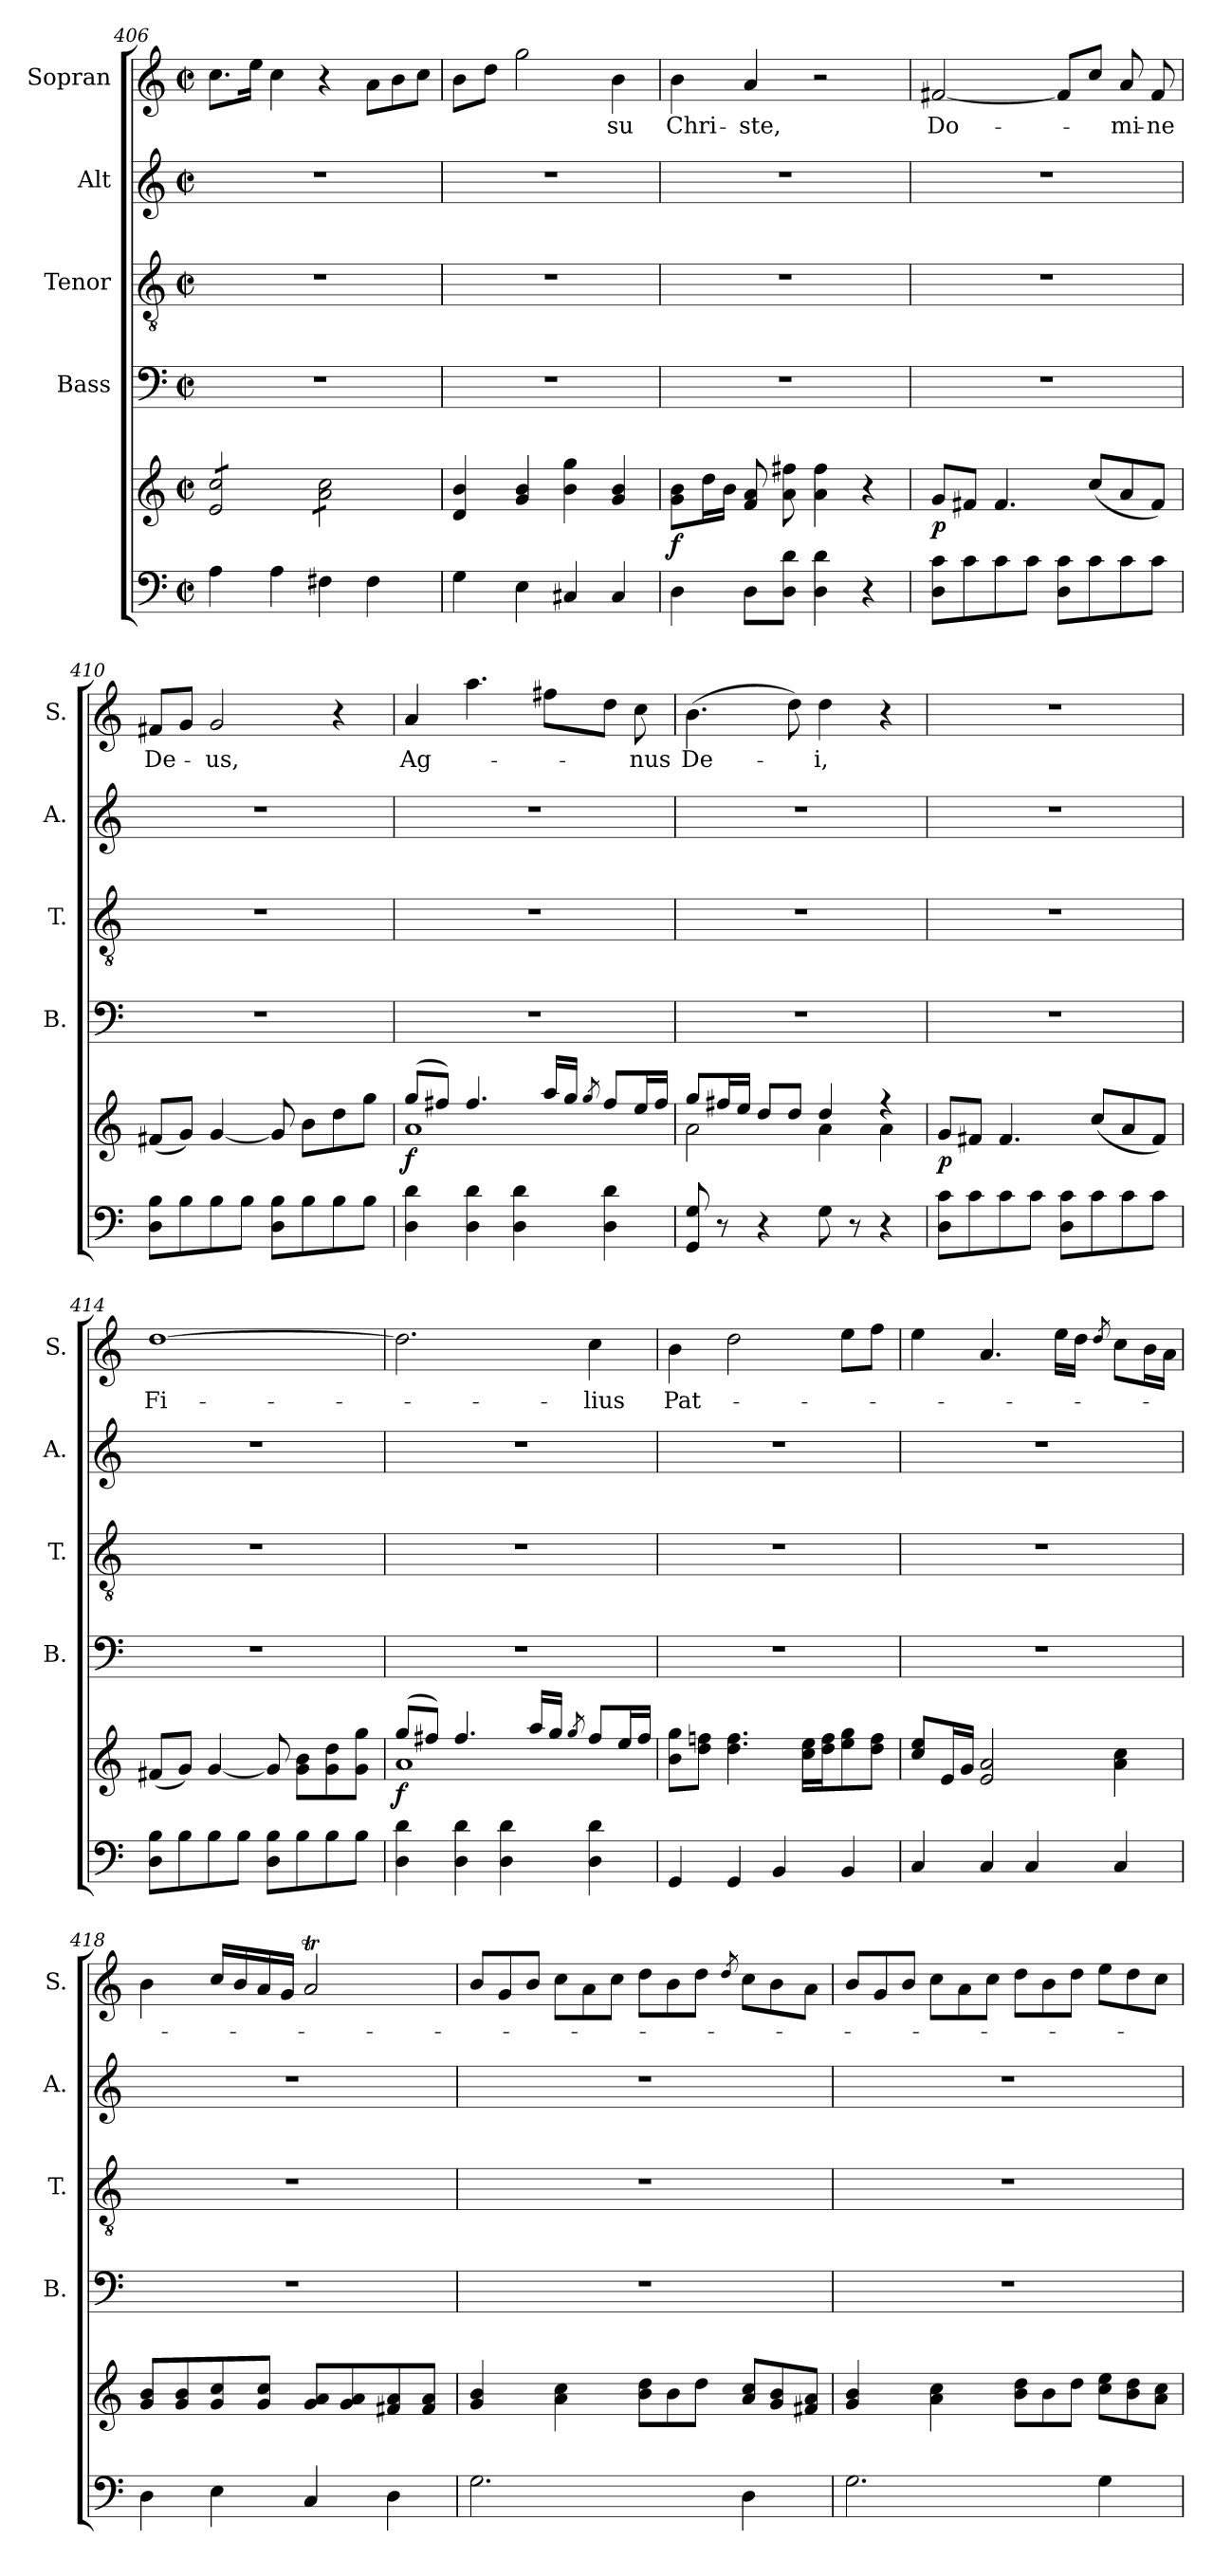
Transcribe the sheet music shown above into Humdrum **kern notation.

**kern	**kern	**dynam	**kern	**kern	**kern	**kern	**text
*part5	*part5	*part5	*part4	*part3	*part2	*part1	*part1
*staff6	*staff5	*staff5/6	*staff4	*staff3	*staff2	*staff1	*staff1
*	*	*	*I"Bass	*I"Tenor	*I"Alt	*I"Sopran	*
*	*	*	*I'B.	*I'T.	*I'A.	*I'S.	*
*clefF4	*clefG2	*	*clefF4	*clefGv2	*clefG2	*clefG2	*
*k[]	*k[]	*	*k[]	*k[]	*k[]	*k[]	*
*C:	*C:	*	*C:	*C:	*C:	*C:	*
*M2/2	*M2/2	*	*M2/2	*M2/2	*M2/2	*M2/2	*
*met(c|)	*met(c|)	*	*met(c|)	*met(c|)	*met(c|)	*met(c|)	*
=406	=406	=406	=406	=406	=406	=406	=406
*	*tremolo	*	*	*	*	*	*
4A\	8e/ 8cc/L	.	1r	1r	1r	8.cc\L	.
.	8e/ 8cc/	.	.	.	.	.	.
.	.	.	.	.	.	16ee\Jk	.
4A\	8e/ 8cc/	.	.	.	.	4cc\	.
.	8e/ 8cc/J	.	.	.	.	.	.
4F#X\	8a\ 8cc\L	.	.	.	.	4r	.
.	8a\ 8cc\	.	.	.	.	.	.
*	*	*	*	*	*	*Xtuplet	*
4F#\	8a\ 8cc\	.	.	.	.	12a\L	.
.	.	.	.	.	.	12b\	.
.	8a\ 8cc\J	.	.	.	.	.	.
*	*Xtremolo	*	*	*	*	*	*
.	.	.	.	.	.	12cc\J	.
!!LO:LB:g=z
=407	=407	=407	=407	=407	=407	=407	=407
4G\	4d/ 4b/	.	1r	1r	1r	8b\L	.
.	.	.	.	.	.	8dd\J	.
4E\	4g/ 4b/	.	.	.	.	2gg\	.
4C#X/	4b\ 4gg\	.	.	.	.	.	.
!	!	!	!	!	!	!	!LO:LY:b
4C#/	4g/ 4b/	.	.	.	.	4b\	-su
=408	=408	=408	=408	=408	=408	=408	=408
!	!	!LO:DY:b	!	!	!	!	!LO:LY:b
4D\	8g\ 8b\L	f	1r	1r	1r	4b\	Chri-
.	16dd\L	.	.	.	.	.	.
.	16b\JJ	.	.	.	.	.	.
!	!	!	!	!	!	!	!LO:LY:b
8D\L	8f/ 8a/	.	.	.	.	4a/	-ste,
8D\ 8d\J	8a\ 8ff#X\	.	.	.	.	.	.
4D\ 4d\	4a\ 4ff#\	.	.	.	.	2r	.
4r	4r	.	.	.	.	.	.
=409	=409	=409	=409	=409	=409	=409	=409
!	!	!LO:DY:b	!	!	!	!	!LO:LY:b
8D\ 8c\L	8g/L	p	1r	1r	1r	[2f#X/	Do-
8c\	8f#X/J	.	.	.	.	.	.
8c\	4.f#/	.	.	.	.	.	.
8c\J	.	.	.	.	.	.	.
8D\ 8c\L	.	.	.	.	.	8f#/L]	.
8c\	(<8cc/L	.	.	.	.	8cc/J	.
!	!	!	!	!	!	!	!LO:LY:b
8c\	8a/	.	.	.	.	8a/	-mi-
!	!	!	!	!	!	!	!LO:LY:b
8c\J	8f#/J)	.	.	.	.	8f#/	-ne
=410	=410	=410	=410	=410	=410	=410	=410
!	!	!	!	!	!	!	!LO:LY:b
8D\ 8B\L	(<8f#X/L	.	1r	1r	1r	8f#X/L	De-
8B\	8g/J)	.	.	.	.	8g/J	.
!	!	!	!	!	!	!	!LO:LY:b
8B\	[4g/	.	.	.	.	2g/	-us,
8B\J	.	.	.	.	.	.	.
8D\ 8B\L	8g/]	.	.	.	.	.	.
8B\	8b\L	.	.	.	.	.	.
8B\	8dd\	.	.	.	.	4r	.
8B\J	8gg\J	.	.	.	.	.	.
!!LO:PB:g=z
=411	=411	=411	=411	=411	=411	=411	=411
*	*^	*	*	*	*	*	*
!	!	!	!LO:DY:b	!	!	!	!	!LO:LY:b
4D\ 4d\	(>8gg/L	1a	f	1r	1r	1r	4a/	Ag-
.	8ff#X/J)	.	.	.	.	.	.	.
4D\ 4d\	4.ff#/	.	.	.	.	.	4.aa\	.
4D\ 4d\	.	.	.	.	.	.	.	.
.	16aa/LL	.	.	.	.	.	8ff#X\L	.
.	16gg/JJ	.	.	.	.	.	.	.
.	8qgg/	.	.	.	.	.	.	.
4D\ 4d\	8ff#/L	.	.	.	.	.	8dd\J	.
!	!	!	!	!	!	!	!	!LO:LY:b
.	16ee/L	.	.	.	.	.	8cc\	-nus
.	16ff#/JJ	.	.	.	.	.	.	.
=412	=412	=412	=412	=412	=412	=412	=412	=412
!	!	!	!	!	!	!	!	!LO:LY:b
8GG/ 8G/	8gg/L	2a\	.	1r	1r	1r	(>4.b\	De-
8r	16ff#X/L	.	.	.	.	.	.	.
.	16ee/JJ	.	.	.	.	.	.	.
4r	8dd/L	.	.	.	.	.	.	.
.	8dd/J	.	.	.	.	.	8dd\)	.
!	!	!	!	!	!	!	!	!LO:LY:b
8G\	4dd/	4a\	.	.	.	.	4dd\	-i,
8r	.	.	.	.	.	.	.	.
4r	4rff	4a\	.	.	.	.	4r	.
=413	=413	=413	=413	=413	=413	=413	=413	=413
!	!	!	!LO:DY:b	!	!	!	!	!
*	*v	*v	*	*	*	*	*	*
8D\ 8c\L	8g/L	p	1r	1r	1r	1r	.
8c\	8f#X/J	.	.	.	.	.	.
8c\	4.f#/	.	.	.	.	.	.
8c\J	.	.	.	.	.	.	.
8D\ 8c\L	.	.	.	.	.	.	.
8c\	(<8cc/L	.	.	.	.	.	.
8c\	8a/	.	.	.	.	.	.
8c\J	8f#/J)	.	.	.	.	.	.
=414	=414	=414	=414	=414	=414	=414	=414
!	!	!	!	!	!	!	!LO:LY:b
8D\ 8B\L	(<8f#X/L	.	1r	1r	1r	[1dd	Fi-
8B\	8g/J)	.	.	.	.	.	.
8B\	[4g/	.	.	.	.	.	.
8B\J	.	.	.	.	.	.	.
8D\ 8B\L	8g/]	.	.	.	.	.	.
8B\	8g\ 8b\L	.	.	.	.	.	.
8B\	8g\ 8dd\	.	.	.	.	.	.
8B\J	8g\ 8gg\J	.	.	.	.	.	.
!!LO:LB:g=z
=415	=415	=415	=415	=415	=415	=415	=415
*	*^	*	*	*	*	*	*
!	!	!	!LO:DY:b	!	!	!	!	!
4D\ 4d\	(>8gg/L	1a	f	1r	1r	1r	2.dd\]	.
.	8ff#X/J)	.	.	.	.	.	.	.
4D\ 4d\	4.ff#/	.	.	.	.	.	.	.
4D\ 4d\	.	.	.	.	.	.	.	.
.	16aa/LL	.	.	.	.	.	.	.
.	16gg/JJ	.	.	.	.	.	.	.
.	8qgg/	.	.	.	.	.	.	.
!	!	!	!	!	!	!	!	!LO:LY:b
4D\ 4d\	8ff#/L	.	.	.	.	.	4cc\	-lius
.	16ee/L	.	.	.	.	.	.	.
.	16ff#/JJ	.	.	.	.	.	.	.
*	*v	*v	*	*	*	*	*	*
=416	=416	=416	=416	=416	=416	=416	=416
!	!	!	!	!	!	!	!LO:LY:b
4GG/	8b\ 8gg\L	.	1r	1r	1r	4b\	Pat-
.	8dd\ 8ffn\J	.	.	.	.	.	.
4GG/	4.dd\ 4.ff\	.	.	.	.	2dd\	.
4BB/	.	.	.	.	.	.	.
.	16cc\ 16ee\LL	.	.	.	.	.	.
.	16dd\ 16ff\J	.	.	.	.	.	.
4BB/	8ee\ 8gg\	.	.	.	.	8ee\L	.
.	8dd\ 8ff\J	.	.	.	.	8ff\J	.
=417	=417	=417	=417	=417	=417	=417	=417
4C/	8cc/ 8ee/L	.	1r	1r	1r	4ee\	.
.	16e/L	.	.	.	.	.	.
.	16g/JJ	.	.	.	.	.	.
4C/	2e/ 2a/	.	.	.	.	4.a/	.
4C/	.	.	.	.	.	.	.
.	.	.	.	.	.	16ee\LL	.
.	.	.	.	.	.	16dd\JJ	.
.	.	.	.	.	.	8qdd/	.
4C/	4a\ 4cc\	.	.	.	.	8cc\L	.
.	.	.	.	.	.	16b\L	.
.	.	.	.	.	.	16a\JJ	.
=418	=418	=418	=418	=418	=418	=418	=418
4D\	8g/ 8b/L	.	1r	1r	1r	4b\	.
.	8g/ 8b/	.	.	.	.	.	.
4E\	8g/ 8cc/	.	.	.	.	16cc/LL	.
.	.	.	.	.	.	16b/	.
.	8g/ 8cc/J	.	.	.	.	16a/	.
.	.	.	.	.	.	16g/JJ	.
4C/	8g/ 8a/L	.	.	.	.	2aT/	.
.	8g/ 8a/	.	.	.	.	.	.
4D\	8f#X/ 8a/	.	.	.	.	.	.
.	8f#/ 8a/J	.	.	.	.	.	.
!!LO:PB:g=z
=419	=419	=419	=419	=419	=419	=419	=419
2.G\	4g/ 4b/	.	1r	1r	1r	12b/L	.
.	.	.	.	.	.	12g/	.
.	.	.	.	.	.	12b/J	.
.	4a\ 4cc\	.	.	.	.	12cc\L	.
.	.	.	.	.	.	12a\	.
.	.	.	.	.	.	12cc\J	.
*	*Xtuplet	*	*	*	*	*	*
.	12b\ 12dd\L	.	.	.	.	12dd\L	.
.	12b\	.	.	.	.	12b\	.
.	12dd\J	.	.	.	.	12dd\J	.
.	.	.	.	.	.	8qdd/	.
4D\	12a/ 12cc/L	.	.	.	.	12cc\L	.
.	12g/ 12b/	.	.	.	.	12b\	.
.	12f#X/ 12a/J	.	.	.	.	12a\J	.
=420	=420	=420	=420	=420	=420	=420	=420
2.G\	4g/ 4b/	.	1r	1r	1r	12b/L	.
.	.	.	.	.	.	12g/	.
.	.	.	.	.	.	12b/J	.
.	4a\ 4cc\	.	.	.	.	12cc\L	.
.	.	.	.	.	.	12a\	.
.	.	.	.	.	.	12cc\J	.
.	12b\ 12dd\L	.	.	.	.	12dd\L	.
.	12b\	.	.	.	.	12b\	.
.	12dd\J	.	.	.	.	12dd\J	.
4G\	12cc\ 12ee\L	.	.	.	.	12ee\L	.
.	12b\ 12dd\	.	.	.	.	12dd\	.
.	12a\ 12cc\J	.	.	.	.	12cc\J	.
=	=	=	=	=	=	=	=
*-	*-	*-	*-	*-	*-	*-	*-
